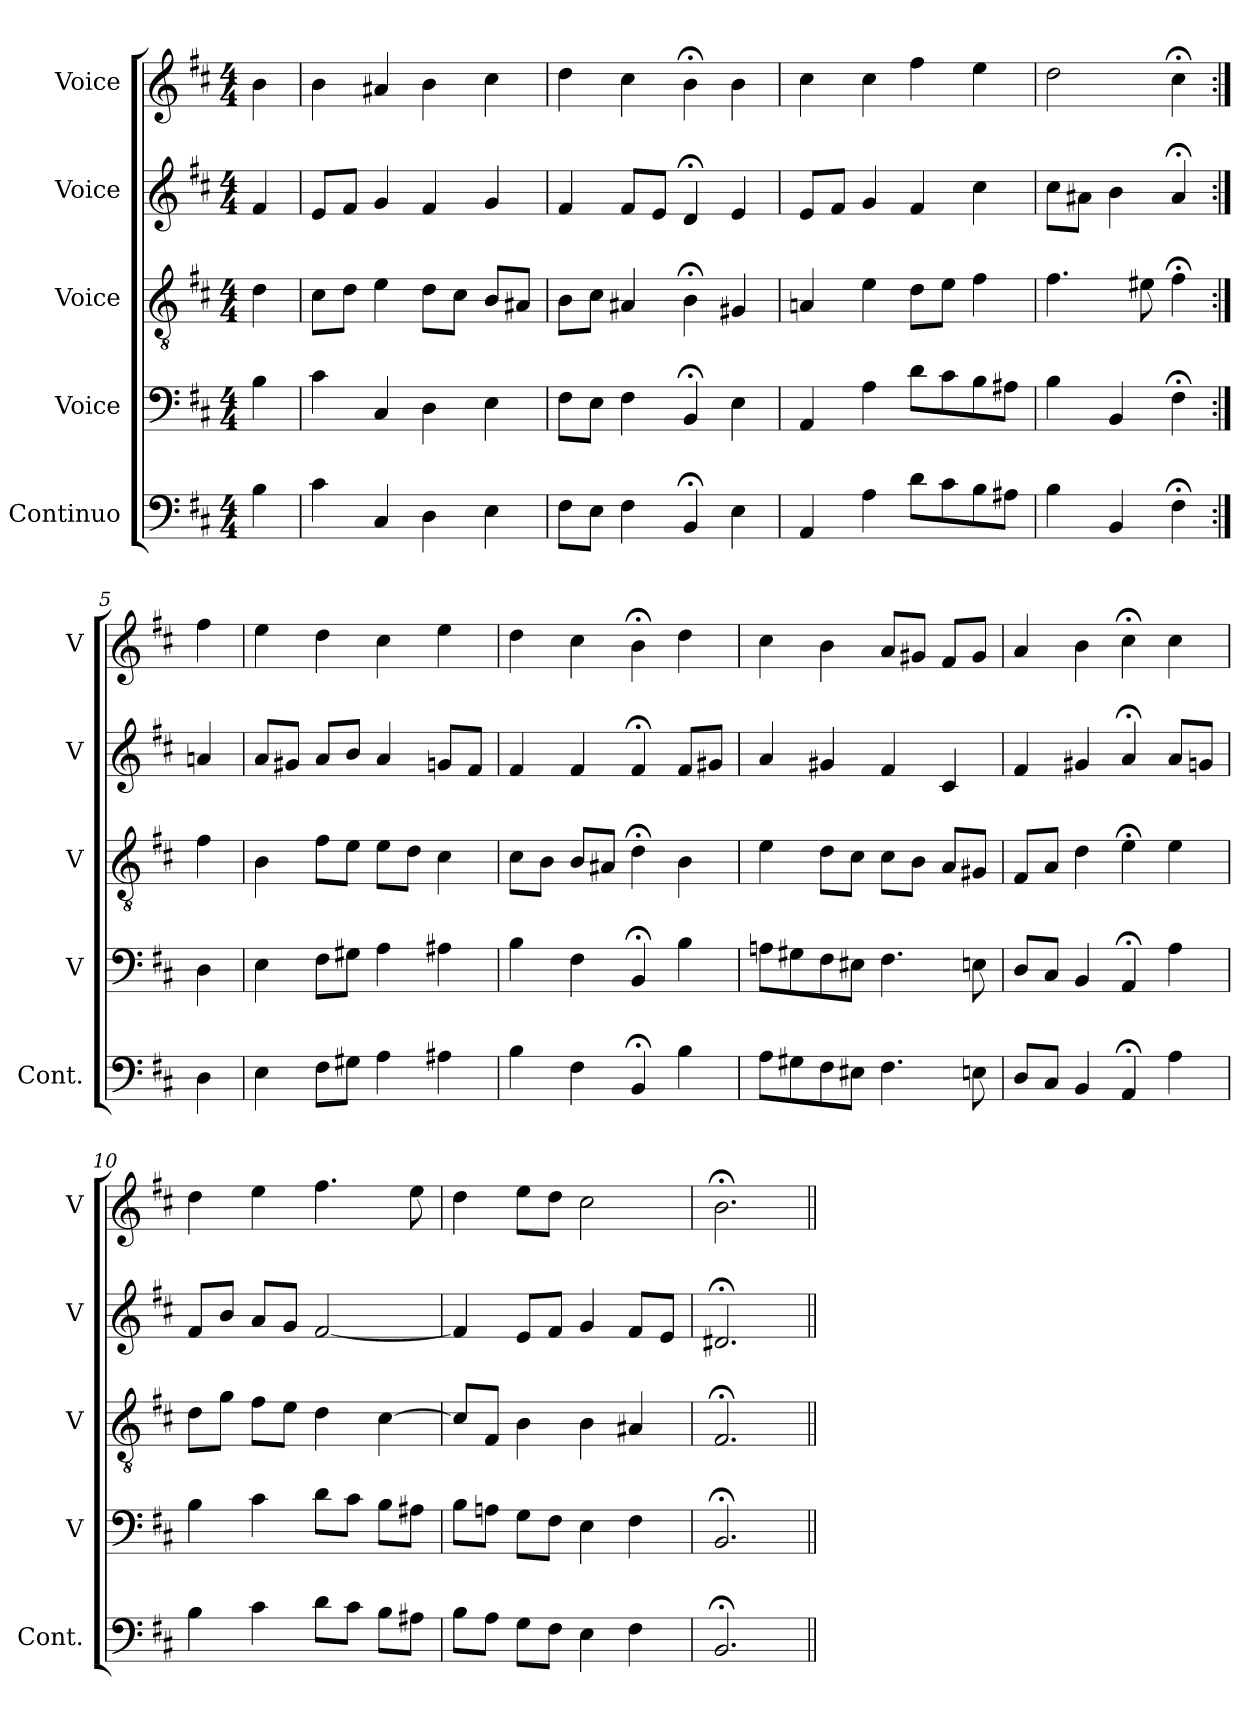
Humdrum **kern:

**kern	**kern	**kern	**kern	**kern
*part5	*part4	*part3	*part2	*part1
*staff5	*staff4	*staff3	*staff2	*staff1
*I"Continuo	*I"Voice	*I"Voice	*I"Voice	*I"Voice
*I'Cont.	*I'V	*I'V	*I'V	*I'V
*clefF4	*clefF4	*clefGv2	*clefG2	*clefG2
*k[f#c#]	*k[f#c#]	*k[f#c#]	*k[f#c#]	*k[f#c#]
*M4/4	*M4/4	*M4/4	*M4/4	*M4/4
=	=	=	=	=
4B	4B	4d	4f#	4b
=2	=2	=2	=2	=2
4c#	4c#	8c#L	8eL	4b
.	.	8dJ	8f#J	.
4C#	4C#	4e	4g	4a#X
4D	4D	8dL	4f#	4b
.	.	8c#J	.	.
4E	4E	8BL	4g	4cc#
.	.	8A#XJ	.	.
=3	=3	=3	=3	=3
8F#L	8F#L	8BL	4f#	4dd
8EJ	8EJ	8c#J	.	.
4F#	4F#	4A#X	8f#L	4cc#
.	.	.	8eJ	.
4BB;<	4BB;<	4B;<	4d;<	4b;<
4E	4E	4G#X	4e	4b
=4	=4	=4	=4	=4
4AA	4AA	4An	8eL	4cc#
.	.	.	8f#J	.
4A	4A	4e	4g	4cc#
8dL	8dL	8dL	4f#	4ff#
8c#	8c#	8eJ	.	.
8B	8B	4f#	4cc#	4ee
8A#XJ	8A#XJ	.	.	.
=	=	=	=	=
4B	4B	4.f#	8cc#L	2dd
.	.	.	8a#XJ	.
4BB	4BB	.	4b	.
.	.	8e#X	.	.
4F#;<	4F#;<	4f#;<	4a#;<	4cc#;<
=5:|!	=5:|!	=5:|!	=5:|!	=5:|!
4D	4D	4f#	4an	4ff#
=6	=6	=6	=6	=6
4E	4E	4B	8aL	4ee
.	.	.	8g#XJ	.
8F#L	8F#L	8f#L	8aL	4dd
8G#XJ	8G#XJ	8eJ	8bJ	.
4A	4A	8eL	4a	4cc#
.	.	8dJ	.	.
4A#X	4A#X	4c#	8gnL	4ee
.	.	.	8f#J	.
=7	=7	=7	=7	=7
4B	4B	8c#L	4f#	4dd
.	.	8BJ	.	.
4F#	4F#	8BL	4f#	4cc#
.	.	8A#XJ	.	.
4BB;<	4BB;<	4d;<	4f#;<	4b;<
4B	4B	4B	8f#L	4dd
.	.	.	8g#XJ	.
=8	=8	=8	=8	=8
8AL	8AnL	4e	4a	4cc#
8G#X	8G#X	.	.	.
8F#	8F#	8dL	4g#X	4b
8E#XJ	8E#XJ	8c#J	.	.
4.F#	4.F#	8c#L	4f#	8aL
.	.	8BJ	.	8g#XJ
.	.	8AL	4c#	8f#L
8En	8En	8G#XJ	.	8g#J
=9	=9	=9	=9	=9
8DL	8DL	8F#L	4f#	4a
8C#J	8C#J	8AJ	.	.
4BB	4BB	4d	4g#X	4b
4AA;<	4AA;<	4e;<	4a;<	4cc#;<
4A	4A	4e	8aL	4cc#
.	.	.	8gnJ	.
=10	=10	=10	=10	=10
4B	4B	8dL	8f#L	4dd
.	.	8gJ	8bJ	.
4c#	4c#	8f#L	8aL	4ee
.	.	8eJ	8gJ	.
8dL	8dL	4d	[2f#	4.ff#
8c#J	8c#J	.	.	.
8BL	8BL	[4c#	.	.
8A#XJ	8A#XJ	.	.	8ee
=11	=11	=11	=11	=11
8BL	8BL	8c#L]	4f#]	4dd
8AJ	8AnJ	8F#J	.	.
8GL	8GL	4B	8eL	8eeL
8F#J	8F#J	.	8f#J	8ddJ
4E	4E	4B	4g	2cc#
4F#	4F#	4A#X	8f#L	.
.	.	.	8eJ	.
=12	=12	=12	=12	=12
2.BB;<	2.BB;<	2.F#;<	2.d#X;<	2.b;<
=||	=||	=||	=||	=||
*-	*-	*-	*-	*-
